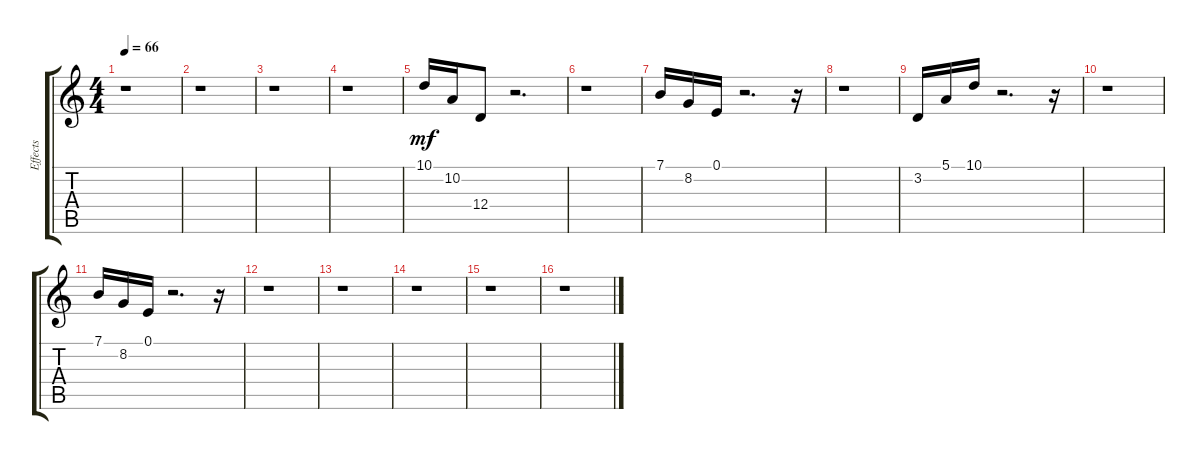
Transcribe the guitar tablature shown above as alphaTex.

\track ("Effects" "Effects") {instrument pad1newage}
\staff {score tabs}
\tuning (E4 B3 G3 D3 A2 E2) {hide}
\ts (4 4)
\tempo 66
\clef g2
\ks c
r.1{dy f} |
r.1 |
r.1 |
r.1 |
10.1.16{dy mf} 10.2.16 12.4.8 r.2{d} |
r.1 |
7.1.16 8.2.16 0.1.16 r.2{d} r.16 |
r.1 |
3.2.16 5.1.16 10.1.16 r.2{d} r.16 |
r.1 |
7.1.16 8.2.16 0.1.16 r.2{d} r.16 |
r.1 |
r.1 |
r.1 |
r.1 |
r.1
